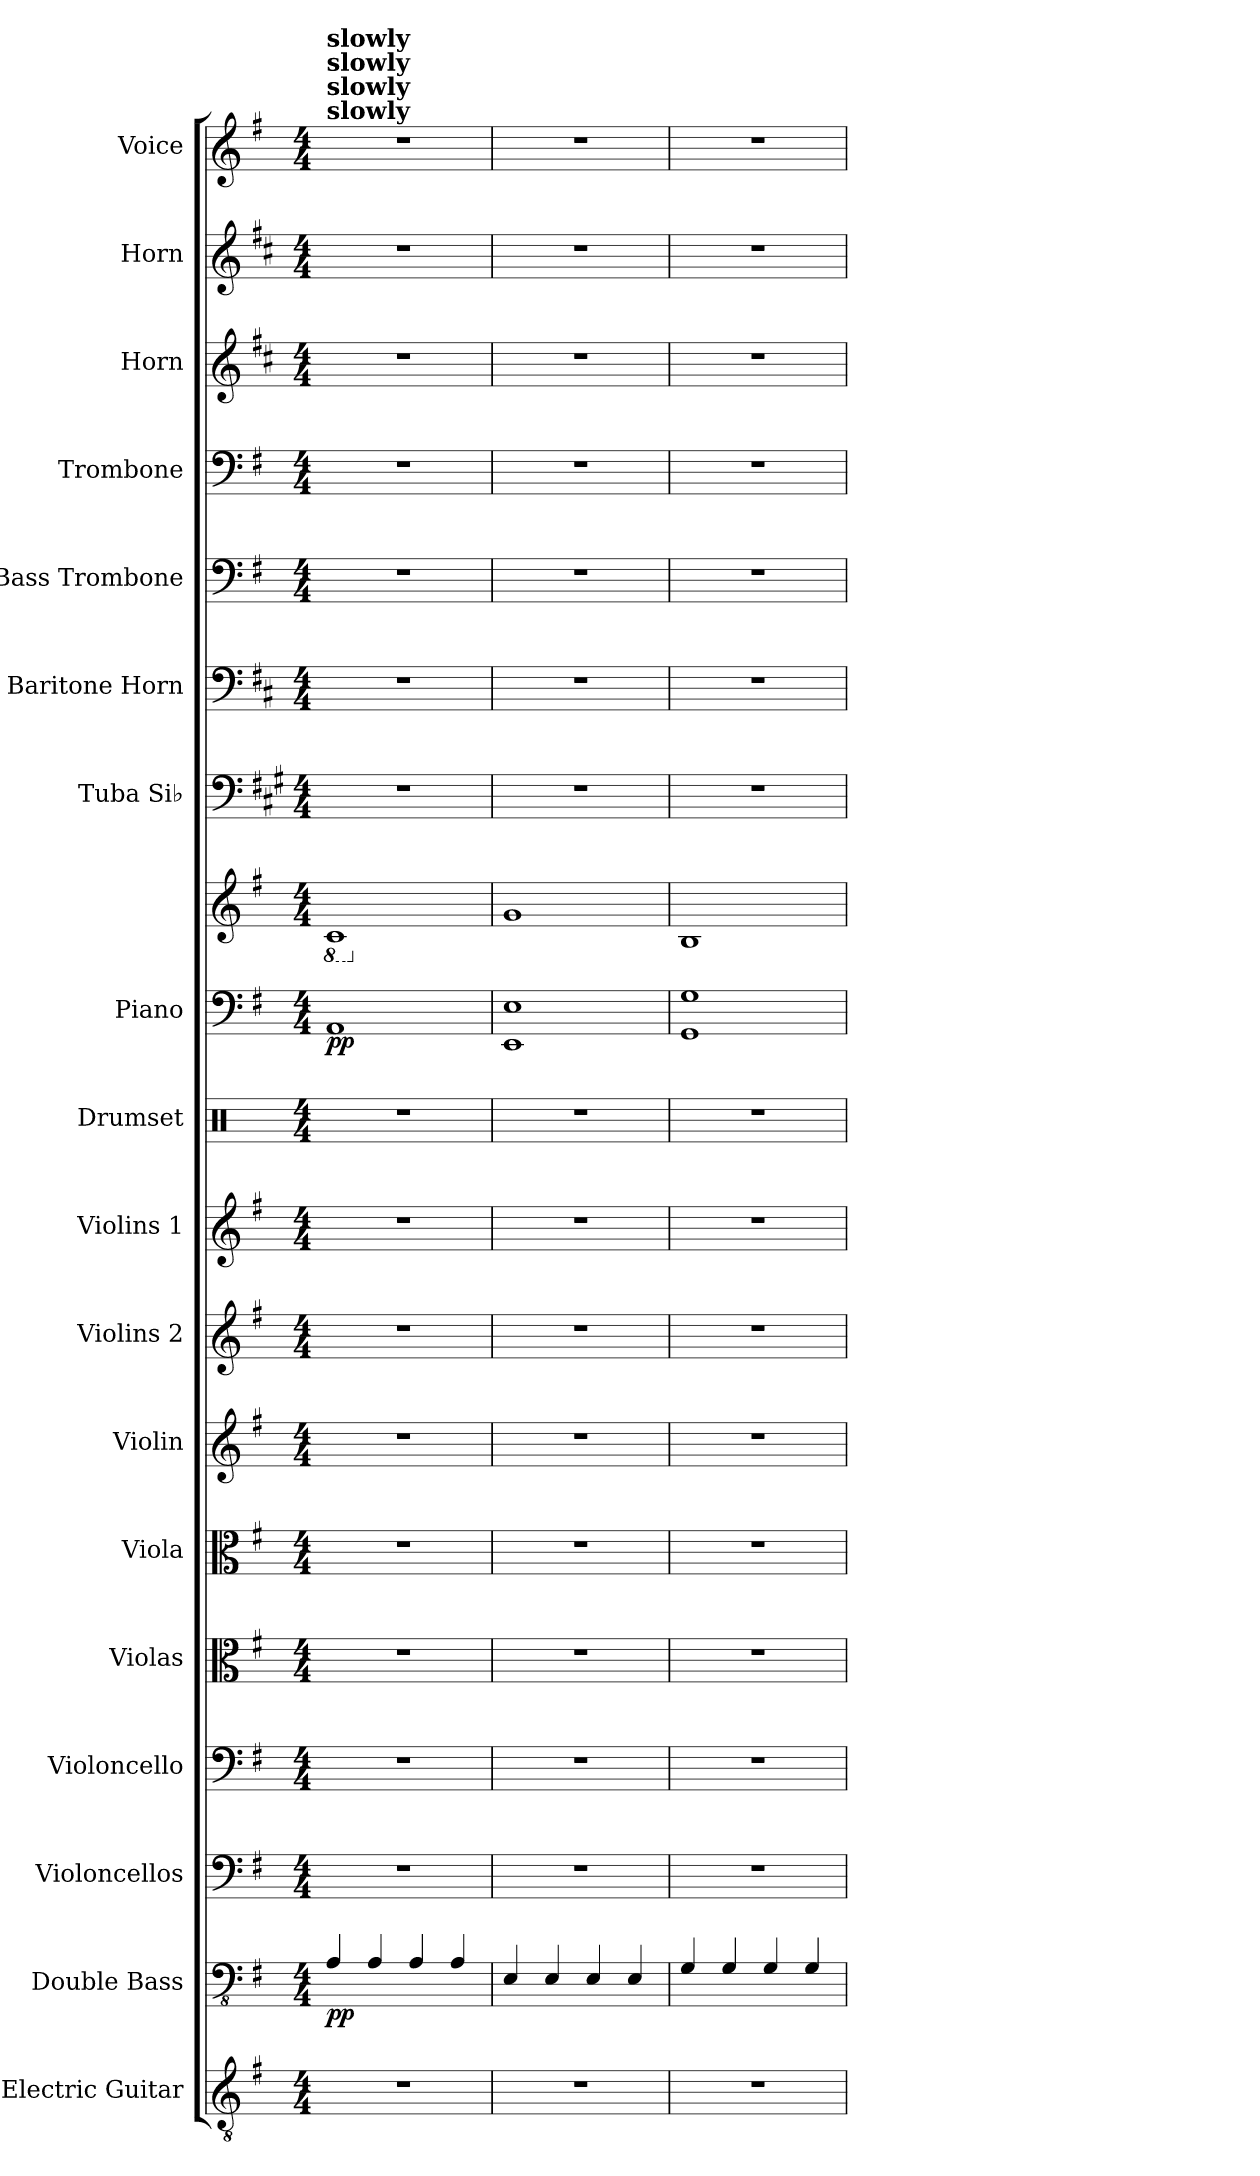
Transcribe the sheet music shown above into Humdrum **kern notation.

**kern	**kern	**dynam	**kern	**kern	**kern	**kern	**kern	**kern	**kern	**kern	**kern	**kern	**dynam	**kern	**kern	**kern	**kern	**kern	**kern	**kern
*part18	*part17	*part17	*part16	*part15	*part14	*part13	*part12	*part11	*part10	*part9	*part8	*part8	*part8	*part7	*part6	*part5	*part4	*part3	*part2	*part1
*staff19	*staff18	*staff18	*staff17	*staff16	*staff15	*staff14	*staff13	*staff12	*staff11	*staff10	*staff9	*staff8	*staff8/9	*staff7	*staff6	*staff5	*staff4	*staff3	*staff2	*staff1
*I"Electric Guitar	*I"Double Bass	*	*I"Violoncellos	*I"Violoncello	*I"Violas	*I"Viola	*I"Violin	*I"Violins 2	*I"Violins 1	*I"Drumset	*I"Piano	*	*	*I"Tuba  Si♭	*I"Baritone Horn	*I"Bass Trombone	*I"Trombone	*I"Horn	*I"Horn	*I"Voice
*I'El. Guit.	*	*	*I'Vlcs.	*I'Vlc.	*I'Vlas.	*I'Vla.	*I'Vln.	*I'Vlns. 2	*I'Vlns. 1	*I'Drs.	*I'Pno.	*	*	*I'Tu Si♭	*I'Bar. Hn.	*I'B. Trb.	*I'Trb.	*I'Hn.	*I'Hn.	*I'Vo.
*clefGv2	*clefFv4	*	*clefF4	*clefF4	*clefC3	*clefC3	*clefG2	*clefG2	*clefG2	*clefX	*clefF4	*clefG2	*	*clefF4	*clefF4	*clefF4	*clefF4	*clefG2	*clefG2	*clefG2
*	*ITrd7c12	*	*	*	*	*	*	*	*	*	*	*	*	*ITrd1c2	*ITrd4c7	*	*	*ITrd4c7	*ITrd4c7	*
*k[f#]	*k[f#]	*	*k[f#]	*k[f#]	*k[f#]	*k[f#]	*k[f#]	*k[f#]	*k[f#]	*k[]	*k[f#]	*k[f#]	*	*k[f#]	*k[f#]	*k[f#]	*k[f#]	*k[f#]	*k[f#]	*k[f#]
*M4/4	*M4/4	*	*M4/4	*M4/4	*M4/4	*M4/4	*M4/4	*M4/4	*M4/4	*M4/4	*M4/4	*M4/4	*	*M4/4	*M4/4	*M4/4	*M4/4	*M4/4	*M4/4	*M4/4
*	*	*	*	*	*	*	*	*	*	*	*	*8ba	*	*	*	*	*	*	*	*
=1	=1	=1	=1	=1	=1	=1	=1	=1	=1	=1	=1	=1	=1	=1	=1	=1	=1	=1	=1	=1
!	!	!	!	!	!	!	!	!	!	!	!	!	!	!	!	!	!	!	!	!LO:TX:a:B:t=slowly
!	!	!	!	!	!	!	!	!	!	!	!	!	!	!	!	!	!	!	!	!LO:TX:a:B:t=slowly
!	!	!	!	!	!	!	!	!	!	!	!	!	!	!	!	!	!	!	!	!LO:TX:a:B:t=slowly
!	!	!	!	!	!	!	!	!	!	!	!	!	!	!	!	!	!	!	!	!LO:TX:a:B:t=slowly
!	!	!LO:DY:b	!	!	!	!	!	!	!	!	!	!	!LO:DY:b=2	!	!	!	!	!	!	!
1r	4AAA/	pp	1r	1r	1r	1r	1r	1r	1r	1r	1AA	1C	pp	1r	1r	1r	1r	1r	1r	1r
.	4AAA/	.	.	.	.	.	.	.	.	.	.	.	.	.	.	.	.	.	.	.
.	4AAA/	.	.	.	.	.	.	.	.	.	.	.	.	.	.	.	.	.	.	.
.	4AAA/	.	.	.	.	.	.	.	.	.	.	.	.	.	.	.	.	.	.	.
=2	=2	=2	=2	=2	=2	=2	=2	=2	=2	=2	=2	=2	=2	=2	=2	=2	=2	=2	=2	=2
*	*	*	*	*	*	*	*	*	*	*	*	*X8ba	*	*	*	*	*	*	*	*
1r	4EEE/	.	1r	1r	1r	1r	1r	1r	1r	1r	1EE 1E	1g	.	1r	1r	1r	1r	1r	1r	1r
.	4EEE/	.	.	.	.	.	.	.	.	.	.	.	.	.	.	.	.	.	.	.
.	4EEE/	.	.	.	.	.	.	.	.	.	.	.	.	.	.	.	.	.	.	.
.	4EEE/	.	.	.	.	.	.	.	.	.	.	.	.	.	.	.	.	.	.	.
=3	=3	=3	=3	=3	=3	=3	=3	=3	=3	=3	=3	=3	=3	=3	=3	=3	=3	=3	=3	=3
1r	4GGG/	.	1r	1r	1r	1r	1r	1r	1r	1r	1GG 1G	1B	.	1r	1r	1r	1r	1r	1r	1r
.	4GGG/	.	.	.	.	.	.	.	.	.	.	.	.	.	.	.	.	.	.	.
.	4GGG/	.	.	.	.	.	.	.	.	.	.	.	.	.	.	.	.	.	.	.
.	4GGG/	.	.	.	.	.	.	.	.	.	.	.	.	.	.	.	.	.	.	.
=	=	=	=	=	=	=	=	=	=	=	=	=	=	=	=	=	=	=	=	=
*-	*-	*-	*-	*-	*-	*-	*-	*-	*-	*-	*-	*-	*-	*-	*-	*-	*-	*-	*-	*-
